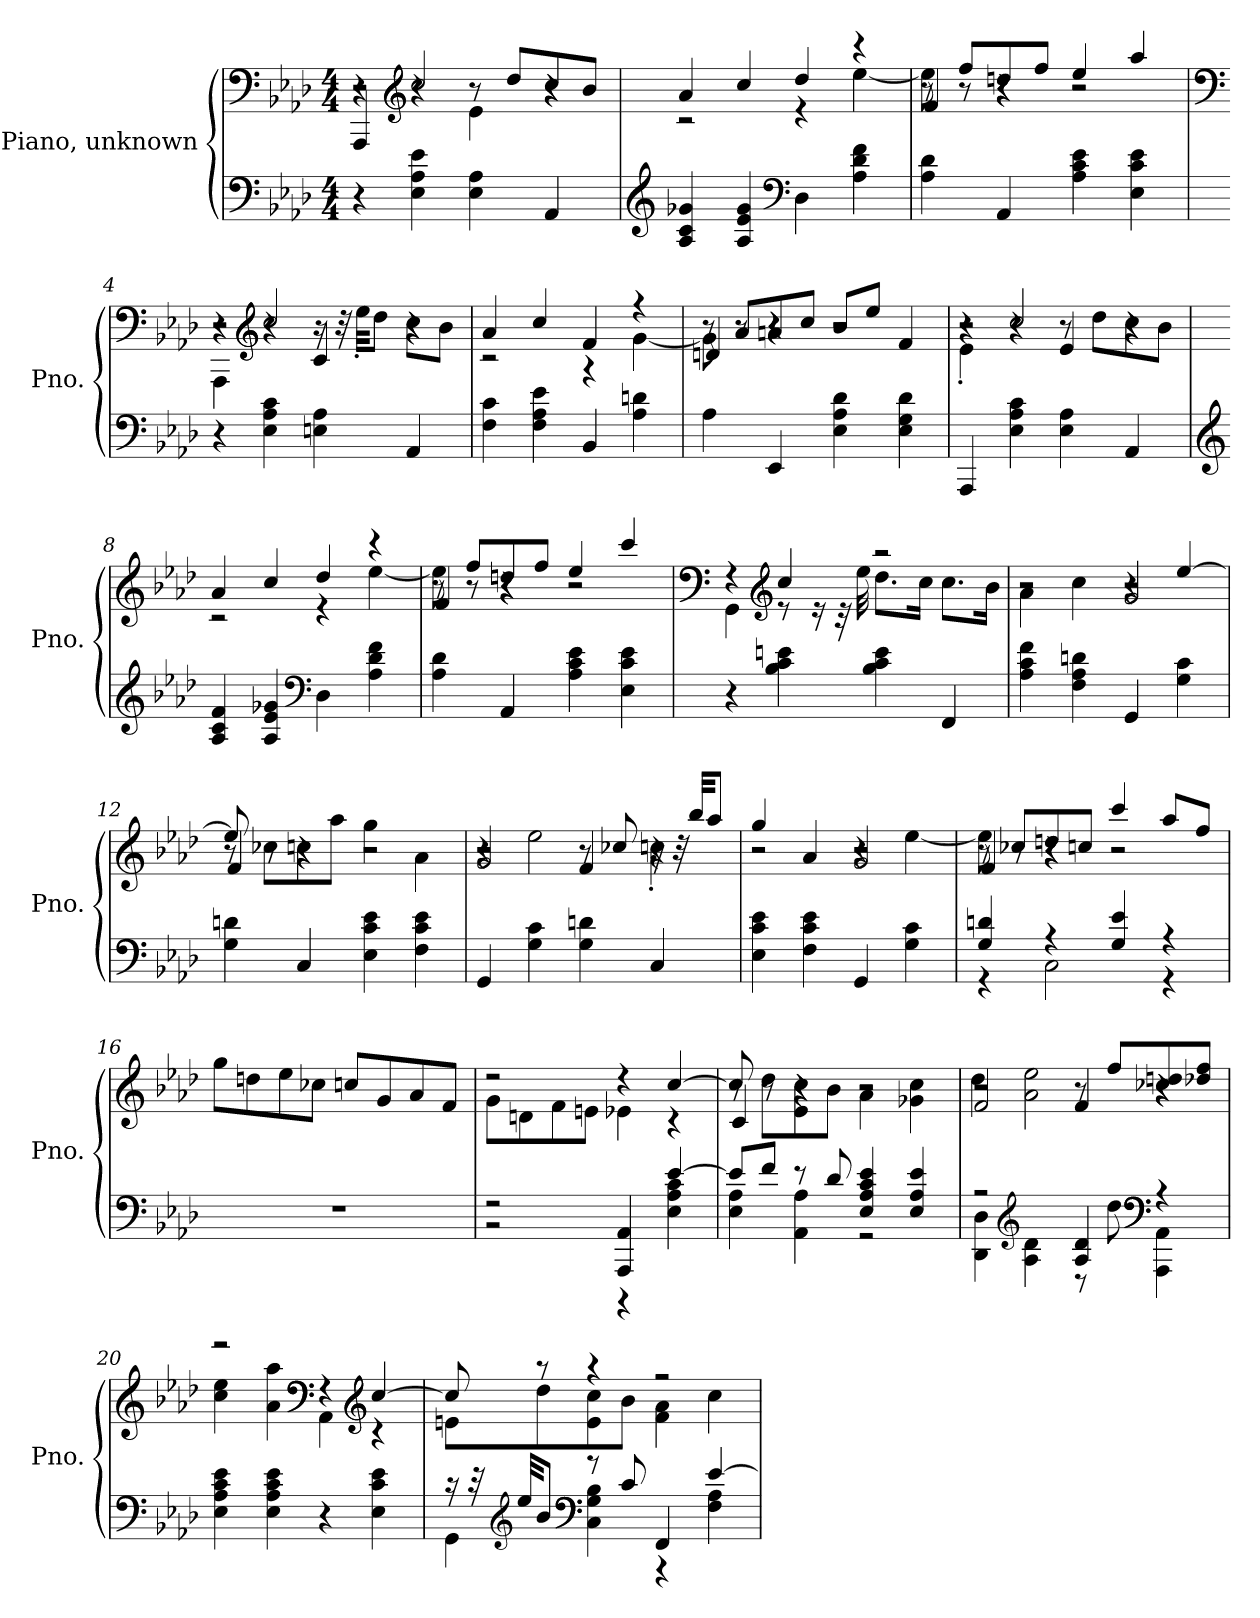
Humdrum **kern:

**kern	**kern
*part1	*part1
*staff2	*staff1
*I"Piano, unknown	*
*I'Pno.	*
*clefF4	*clefF4
*k[b-e-a-d-]	*k[b-e-a-d-]
*M4/4	*M4/4
*MM120	*MM120
=1	=1
*	*^
*	*	*^
4r	4r	2r	4AAA-/
*	*clefG2	*	*
4E-\ 4A-\ 4e-\	2cc/	.	4r
4E-\ 4A-\	.	4e-\	8r
.	.	.	8dd-/L
4AA-/	4r	4r	8cc/
.	.	.	8b-/J
*	*v	*v	*v
=2	=2
*clefG2	*
*	*^
4A-/ 4c/ 4g-X/	4a-/	2r
4A-/ 4e-/ 4g-/	4cc/	.
*clefF4	*	*
4D-\	4dd-/	4r
4A-\ 4d-\ 4f\	4r	[4ee-\
=3	=3	=3
*	*	*^
4A-\ 4d-\	8r	8ee-\]	4f/
.	8ff/L	8r	.
4AA-/	8ddn/	4r	4r
.	8ff/J	.	.
4A-\ 4c\ 4e-\	4ee-/	2r	2r
4E-\ 4c\ 4e-\	4aa-/	.	.
=4	=4	=4	=4
*	*clefF4	*	*
4r	4r	4AAA-\	2r
*	*clefG2	*	*
4E-\ 4A-\ 4c\	2cc/	4r	.
4En\ 4A-\	.	16r	4c/
.	.	32r	.
.	.	32ee-'\KKL	.
.	.	8dd-\J	.
4AA-/	4r	8cc\L	4r
.	.	8b-\J	.
*	*	*v	*v
!!LO:LB:g=z
=5	=5	=5
4F\ 4c\	4a-/	2r
4F\ 4A-\ 4e-\	4cc/	.
4BB-/	4f/	4r
4A-\ 4dn\	4r	[4g\
=6	=6	=6
*	*	*^
4A-\	8r	8g\]	4dn/
.	8a-/L	8r	.
4EE-/	8an/	4r	4r
.	8cc/J	.	.
4E-\ 4A-\ 4d-\	8b-/L	2r	2r
.	8ee-/J	.	.
4E-\ 4G\ 4d-\	4f/	.	.
=7	=7	=7	=7
4AAA-/	4r	4e-'\	2r
4E-\ 4A-\ 4c\	2cc/	4r	.
4E-\ 4A-\	.	8r	4e-/
.	.	8dd-\L	.
4AA-/	4r	8cc\	4r
.	.	8b-\J	.
*	*v	*v	*v
=8	=8
*clefG2	*
*	*^
4A-/ 4c/ 4f/	4a-/	2r
4A-/ 4e-/ 4g-X/	4cc/	.
*clefF4	*	*
4D-\	4dd-/	4r
4A-\ 4d-\ 4f\	4r	[4ee-\
=9	=9	=9
*	*	*^
4A-\ 4d-\	8r	8ee-\]	4f/
.	8ff/L	8r	.
4AA-/	8ddn/	4r	4r
.	8ff/J	.	.
4A-\ 4c\ 4e-\	4ee-/	2r	2r
4E-\ 4c\ 4e-\	4ccc/	.	.
*	*v	*v	*v
!!LO:LB:g=z
=10	=10
*	*clefF4
*	*^
4r	4r	4GG\
*	*clefG2	*
4B-\ 4c\ 4en\	4cc/	8r
.	.	16r
.	.	32r
.	.	32ee-\
4B-\ 4c\ 4e\	2r	8.dd-\L
.	.	16cc\Jk
4FF/	.	8.cc\L
.	.	16b-\Jk
=11	=11	=11
*	*	*^
4A-\ 4c\ 4f\	2r	4a-\	2r
4F\ 4A-\ 4dn\	.	4cc\	.
4GG/	4r	2r	2g/
4G\ 4c\	[4ee-/	.	.
=12	=12	=12	=12
4G\ 4dn\	8ee-/]	8r	4f/
.	8r	8cc-X\L	.
4C/	4r	8ccn\	4r
.	.	8aa-\J	.
4E-\ 4c\ 4e-\	2r	4gg\	2r
4F\ 4c\ 4e-\	.	4a-\	.
=13	=13	=13	=13
4GG/	2r	4r	2g/
4G\ 4c\	.	2ee-\	.
4G\ 4dn\	8r	.	4f/
.	8cc-X/	.	.
4C/	16r	4ccn'\	4r
.	32r	.	.
.	32bb-/KKL	.	.
.	8aa-/J	.	.
!!LO:LB:g=z	!!	!!
=14	=14	=14	=14
4E-\ 4c\ 4e-\	4gg/	2r	2r
4F\ 4c\ 4e-\	4a-/	.	.
4GG/	2r	4r	2g/
4G\ 4c\	.	[4ee-\	.
=15	=15	=15	=15
*^	*	*	*
4G/ 4dn/	4r	8r	8ee-\]	4f/
.	.	8cc-X/L	8r	.
4r	2C\	8ddn/	4r	4r
.	.	8ccn/J	.	.
4G/ 4e-/	.	4ccc/	2r	2r
4r	4r	8aa-/L	.	.
.	.	8ff/J	.	.
*v	*v	*	*	*
*	*v	*v	*v
=16	=16
1r	8gg\L
.	8ddn\
.	8ee-\
.	8cc-X\J
.	8ccn/L
.	8g/
.	8a-/
.	8f/J
=17	=17
*^	*^
2r	2r	2r	8g\L
.	.	.	8dn\
.	.	.	8f\
.	.	.	8en\J
4AAA-/ 4AA-/	4r	4r	4e-X\
[4e-/	4E-\ 4A-\ 4c\	[4cc/	4r
!!LO:LB:g=z
=18	=18	=18	=18
*	*	*	*^
8e-/L]	4E-\ 4A-\	8cc/]	8r	4c/
8f/J	.	8r	8dd-\L	.
8r	4AA-\ 4A-\	4r	8e-\ 8cc\	4r
8d-/	.	.	8b-\J	.
4E-/ 4A-/ 4c/ 4e-/	2r	2r	4a-\	2r
4E-/ 4A-/ 4e-/	.	.	4g-X\ 4cc\	.
=19	=19	=19	=19	=19
2r	4DD-\ 4D-\	2f/	4dd-\	2r
*clefG2	*	*	*	*
.	4A-\ 4d-\	.	2a-\ 2ee-\	.
4A-/ 4d-/	8r	8r	.	4f/
.	8dd-\	8ff/L	.	.
*clefF4	*	*	*	*
4r	4AAA-\ 4AA-\	8cc-X/ 8ddn/	4r	4r
.	.	8dd-X/ 8ff/J	.	.
*v	*v	*	*	*
*	*	*v	*v
=20	=20	=20
4E-\ 4A-\ 4c\ 4e-\	2r	4cc\ 4ee-\
4E-\ 4A-\ 4c\ 4e-\	.	4a-\ 4aa-\
*	*clefF4	*
4r	4r	4AA-\
*	*clefG2	*
4E-\ 4c\ 4e-\	[4cc/	4r
=21	=21	=21
*^	*	*
16r	4GG\	8cc/]	8en\L
32r	.	.	.
*clefG2	*	*	*
32ee-/KKL	.	.	.
8b-/J	.	8r	8dd-\
*clefF4	*	*	*
8r	4C\ 4G\ 4B-\	4r	8e\ 8cc\
8c/	.	.	8b-\J
4FF/	4r	2r	4f\ 4a-\
[4e-/	4F\ 4A-\	.	4cc\
*v	*v	*	*
*	*v	*v
=	=
*-	*-
